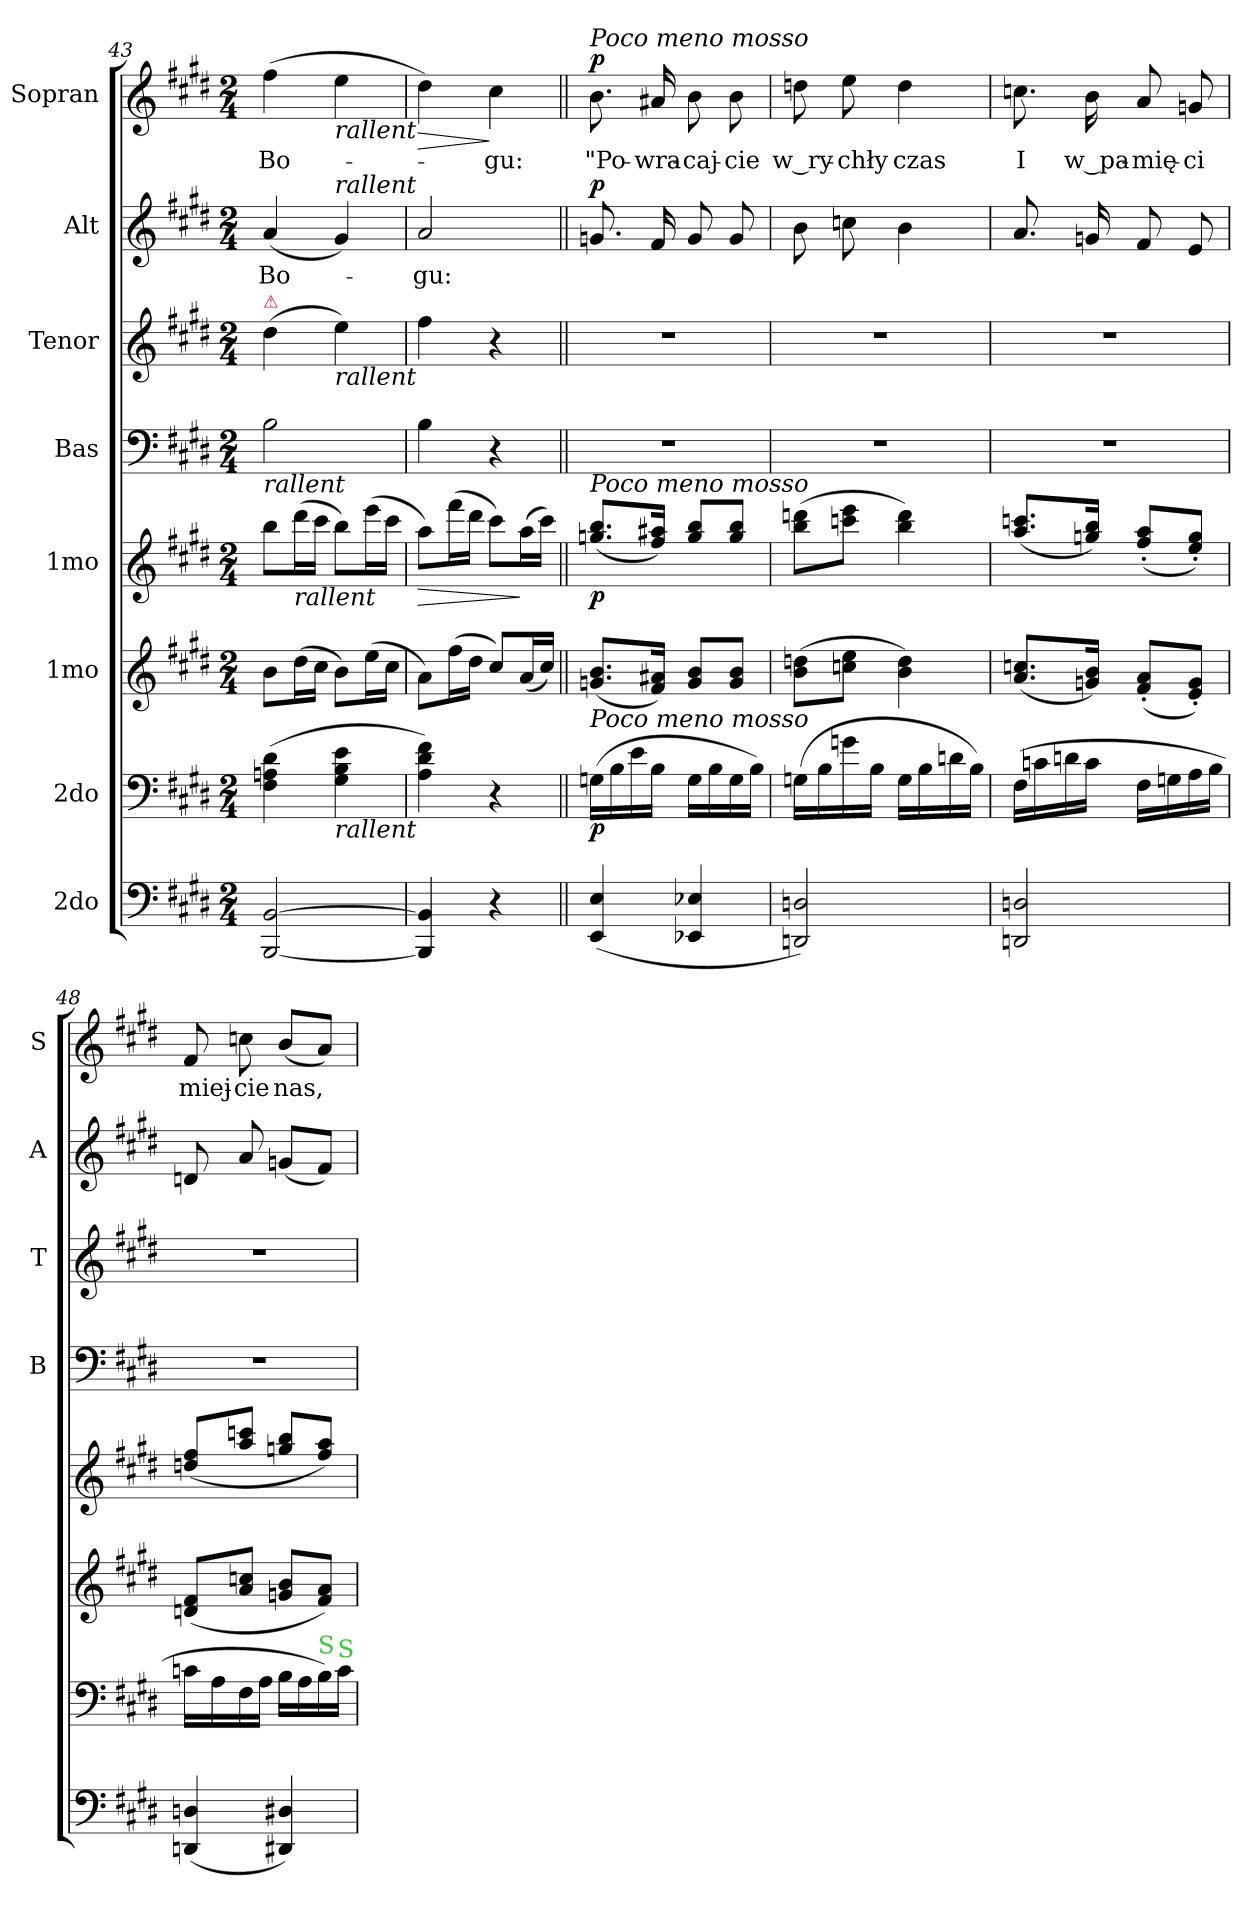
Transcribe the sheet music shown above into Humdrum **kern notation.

**kern	**kern	**dynam	**kern	**kern	**dynam	**kern	**kern	**kern	**text	**dynam	**kern	**text	**dynam
*part8	*part7	*part7	*part6	*part5	*part5	*part4	*part3	*part2	*part2	*part2	*part1	*part1	*part1
*staff8	*staff7	*staff7	*staff6	*staff5	*staff5	*staff4	*staff3	*staff2	*staff2	*staff2	*staff1	*staff1	*staff1
*I"2do	*I"2do	*	*I"1mo	*I"1mo	*	*I"Bas	*I"Tenor	*I"Alt	*	*	*I"Sopran	*	*
*	*	*	*	*	*	*I'B	*I'T	*I'A	*	*	*I'S	*	*
*clefF4	*clefF4	*	*clefG2	*clefG2	*	*clefF4	*clefG2	*clefG2	*	*	*clefG2	*	*
*	*	*	*	*	*	*	*ITrd7c12	*	*	*	*	*	*
*k[f#c#g#d#]	*k[f#c#g#d#]	*	*k[f#c#g#d#]	*k[f#c#g#d#]	*	*k[f#c#g#d#]	*k[f#c#g#d#]	*k[f#c#g#d#]	*	*	*k[f#c#g#d#]	*	*
*E:	*E:	*	*E:	*E:	*	*E:	*E:	*E:	*	*	*E:	*	*
*M2/4	*M2/4	*	*M2/4	*M2/4	*	*M2/4	*M2/4	*M2/4	*	*	*M2/4	*	*
=43	=43	=43	=43	=43	=43	=43	=43	=43	=43	=43	=43	=43	=43
!	!	!	!	!	!	!	!LO:TX:a:color=crimson:t=⚠	!	!	!	!	!	!
!	!	!	!	!	!	!LO:TX:b:i:t=rallent	!	!	!	!	!	!	!
[2BBB/ [2BB/	(>4F#\ 4An\ 4d#\	.	8b\L	8bb\L	.	2B\	(>4d#\	(<4a/	Bo-	.	(>4ff#\	Bo-	.
!	!	!	!	!LO:TX:b:i:t=rallent	!	!	!	!	!	!	!	!	!
.	.	.	(>16dd#\L	(>16ddd#\L	.	.	.	.	.	.	.	.	.
.	.	.	16cc#\JJ	16ccc#\JJ	.	.	.	.	.	.	.	.	.
!	!	!	!	!	!	!	!	!	!	!	!LO:TX:b:i:t=rallent	!	!
!	!	!	!	!	!	!	!	!LO:TX:a:i:t=rallent	!	!	!	!	!
!	!	!	!	!	!	!	!LO:TX:b:i:t=rallent	!	!	!	!	!	!
!	!LO:TX:b:i:t=rallent	!	!	!	!	!	!	!	!	!	!	!	!
.	4G#\ 4B\ 4e\	.	8b\L)	8bb\L)	.	.	4e\)	4g#/)	.	.	4ee\	.	.
.	.	.	(>16ee\L	(>16eee\L	.	.	.	.	.	.	.	.	.
.	.	.	16cc#\JJ	16ccc#\JJ	.	.	.	.	.	.	.	.	.
=44	=44	=44	=44	=44	=44	=44	=44	=44	=44	=44	=44	=44	=44
!	!	!	!	!	!LO:HP:b	!	!	!	!	!	!	!	!LO:HP:b
4BBB]/ 4BB]/	4A\ 4d#\ 4f#\)	.	8a\L)	8aa\L)	>	4B\	4f#\	2a/	-gu:	.	4dd#\)	.	>
.	.	.	(>16ff#\L	(>16fff#\L	.	.	.	.	.	.	.	.	.
.	.	.	16dd#\JJ	16ddd#\JJ	.	.	.	.	.	.	.	.	.
4r	4r	.	8cc#/L)	8ccc#\L)	.	4r	4r	.	.	.	4cc#\	-gu:	]
.	.	.	(<16a/L	(>16aa\L	]	.	.	.	.	.	.	.	.
.	.	.	16cc#/JJ)	16ccc#\JJ)	.	.	.	.	.	.	.	.	.
=45||	=45||	=45||	=45||	=45||	=45||	=45||	=45||	=45||	=45||	=45||	=45||	=45||	=45||
!	!	!	!	!	!	!	!	!	!	!	!LO:TX:a:i:t=Poco meno mosso	!	!
!	!	!	!	!LO:TX:a:i:t=Poco meno mosso	!	!	!	!	!	!	!	!	!
!	!LO:TX:a:i:t=Poco meno mosso	!	!	!	!	!	!	!	!	!	!	!	!
!	!	!	!	!	!	!	!	!	!	!LO:DY:b	!	!	!LO:DY:a
(<4EE/ 4E/	(>16Gn\LL	p	(<8.gn/ 8.b/L	(<8.ggn/ 8.bb/L	p	2r	2r	8.gn/	.	p	8.b\	"Po-	p
.	16B\	.	.	.	.	.	.	.	.	.	.	.	.
.	16e\	.	.	.	.	.	.	.	.	.	.	.	.
.	16B\JJ	.	16f#/ 16a#X/Jk)	16ff#/ 16aa#X/Jk)	.	.	.	16f#/	.	.	16a#X/	-wra-	.
4EE-X/ 4E-X/	16G\LL	.	8g/ 8b/L	8gg/ 8bb/L	.	.	.	8g/	.	.	8b\	-caj-	.
.	16B\	.	.	.	.	.	.	.	.	.	.	.	.
.	16G\	.	8g/ 8b/J	8gg/ 8bb/J	.	.	.	8g/	.	.	8b\	-cie	.
.	16B\JJ)	.	.	.	.	.	.	.	.	.	.	.	.
=46	=46	=46	=46	=46	=46	=46	=46	=46	=46	=46	=46	=46	=46
2DDn/ 2Dn/)	(>16Gn\LL	.	(>8b\ 8ddn\L	(>8bb\ 8dddn\L	.	2r	2r	8b\	.	.	8ddn\	w_ry-	.
.	16B\	.	.	.	.	.	.	.	.	.	.	.	.
.	16gn\	.	8ccn\ 8ee\J	8cccn\ 8eee\J	.	.	.	8ccn\	.	.	8ee\	-chły	.
.	16B\JJ	.	.	.	.	.	.	.	.	.	.	.	.
.	16G\LL	.	4b\ 4dd\)	4bb\ 4ddd\)	.	.	.	4b\	.	.	4dd\	czas	.
.	16B\	.	.	.	.	.	.	.	.	.	.	.	.
.	16dn\	.	.	.	.	.	.	.	.	.	.	.	.
.	16B\JJ)	.	.	.	.	.	.	.	.	.	.	.	.
=47	=47	=47	=47	=47	=47	=47	=47	=47	=47	=47	=47	=47	=47
2DDn/ 2Dn/	(>16F#\LL	.	(<8.a/ 8.ccn/L	(<8.aa/ 8.cccn/L	.	2r	2r	8.a/	.	.	8.ccn\	I	.
.	16cn\	.	.	.	.	.	.	.	.	.	.	.	.
.	16dn\	.	.	.	.	.	.	.	.	.	.	.	.
.	16c\JJ	.	16gn/ 16b/Jk)	16ggn/ 16bb/Jk)	.	.	.	16gn/	.	.	16b\	w_pa-	.
.	16F#\LL	.	(<8f#'/ 8a'/L	(<8ff#'/ 8aa'/L	.	.	.	8f#/	.	.	8a/	-mię-	.
.	16Gn\	.	.	.	.	.	.	.	.	.	.	.	.
.	16A\	.	8e'/ 8g'/J)	8ee'/ 8gg'/J)	.	.	.	8e/	.	.	8gn/	-ci	.
.	16B\JJ	.	.	.	.	.	.	.	.	.	.	.	.
=48	=48	=48	=48	=48	=48	=48	=48	=48	=48	=48	=48	=48	=48
(<4DDn/ 4Dn/	16cn\LL	.	(<8dn/ 8f#/L	(<8ddn/ 8ff#/L	.	2r	2r	8dn/	.	.	8f#/	miej-	.
.	16A\	.	.	.	.	.	.	.	.	.	.	.	.
.	16F#\	.	8a/ 8ccn/J	8aa/ 8cccn/J	.	.	.	8a/	.	.	8ccn\	-cie	.
.	16A\JJ	.	.	.	.	.	.	.	.	.	.	.	.
4DD#X/ 4D#X/)	16B\LL	.	8gn/ 8b/L	8ggn/ 8bb/L	.	.	.	(8gn/L	.	.	(<8b/L	nas,	.
.	16A\	.	.	.	.	.	.	.	.	.	.	.	.
!	!LO:TX:a:color=limegreen:t=S	!	!	!	!	!	!	!	!	!	!	!	!
.	16B\)	.	8f#/ 8a/J)	8ff#/ 8aa/J)	.	.	.	8f#/J)	.	.	8a/J)	.	.
!	!LO:TX:a:color=limegreen:t=S	!	!	!	!	!	!	!	!	!	!	!	!
.	16c\JJ	.	.	.	.	.	.	.	.	.	.	.	.
=	=	=	=	=	=	=	=	=	=	=	=	=	=
*-	*-	*-	*-	*-	*-	*-	*-	*-	*-	*-	*-	*-	*-
